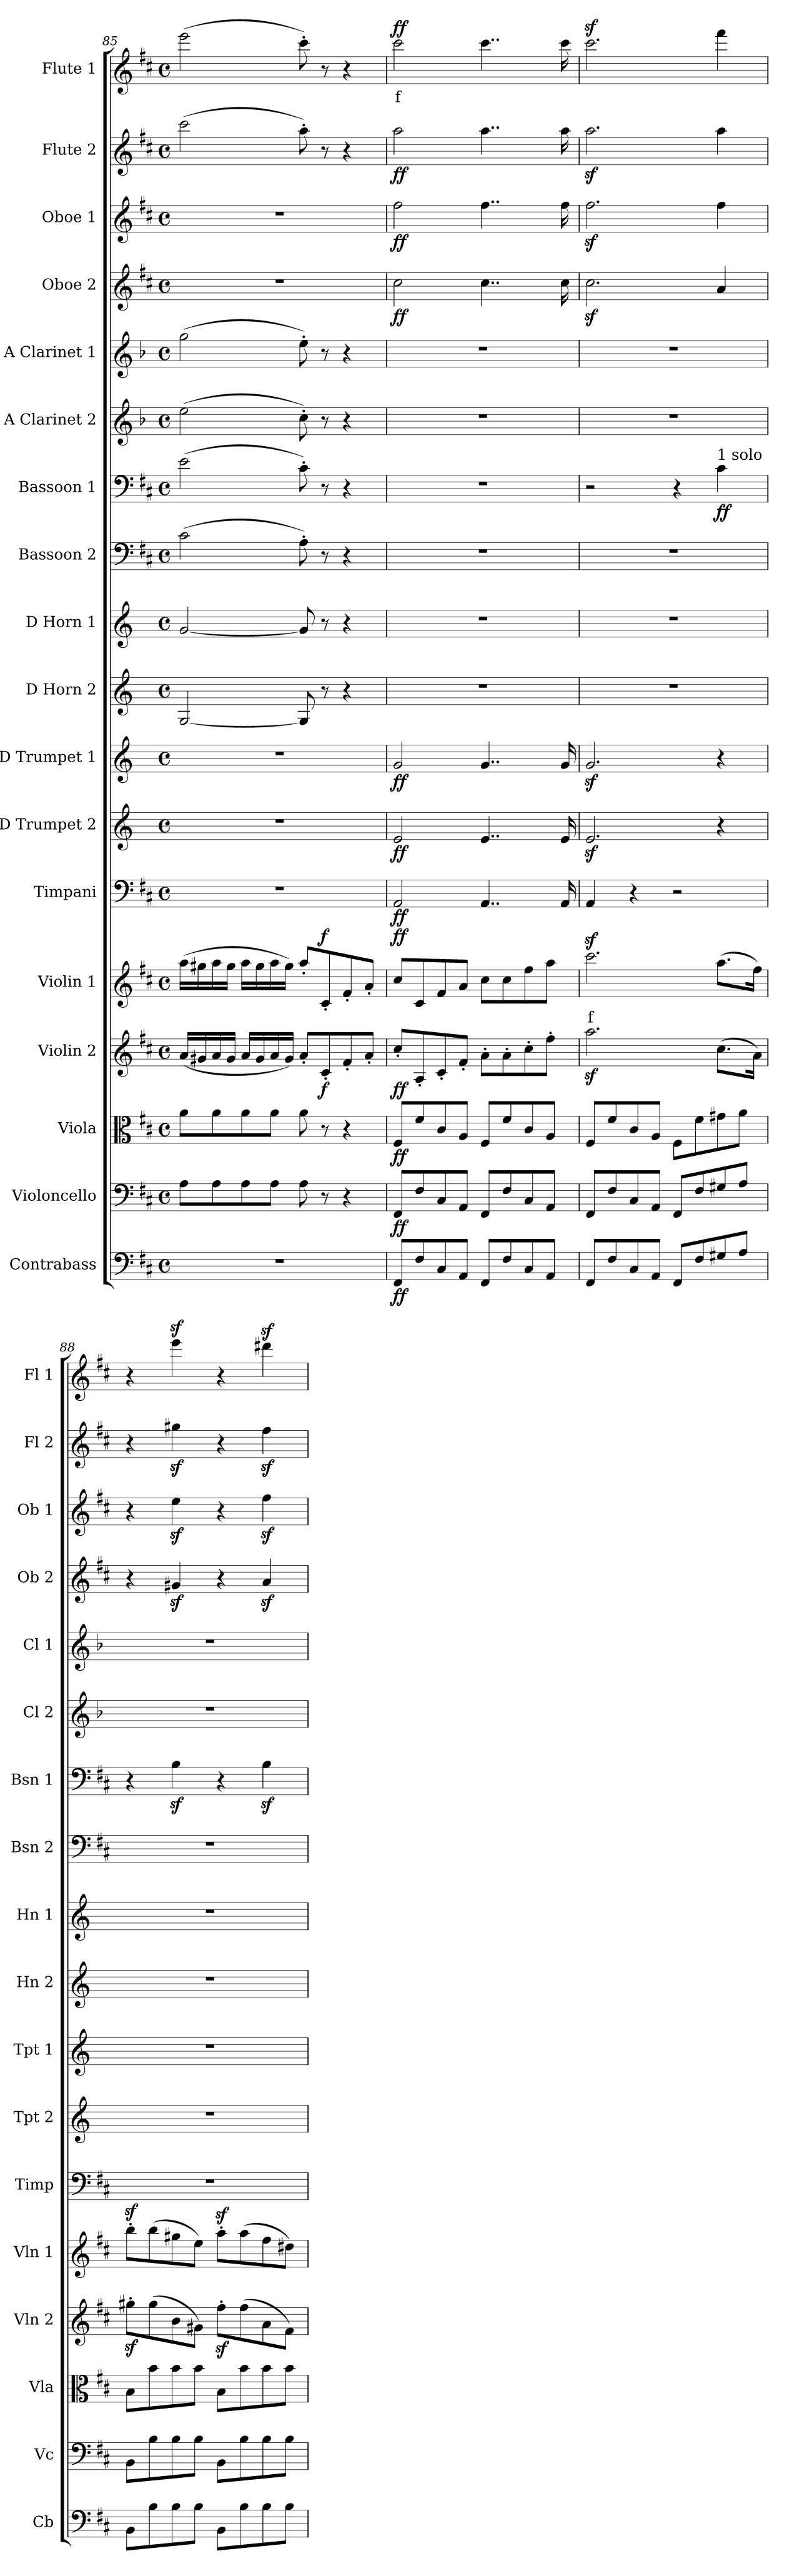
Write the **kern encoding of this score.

**kern	**dynam	**kern	**dynam	**kern	**dynam	**kern	**dynam	**kern	**text	**dynam	**kern	**dynam	**kern	**dynam	**kern	**dynam	**kern	**kern	**kern	**kern	**dynam	**kern	**kern	**kern	**dynam	**kern	**dynam	**kern	**dynam	**kern	**text	**dynam
*part18	*part18	*part17	*part17	*part16	*part16	*part15	*part15	*part14	*part14	*part14	*part13	*part13	*part12	*part12	*part11	*part11	*part10	*part9	*part8	*part7	*part7	*part6	*part5	*part4	*part4	*part3	*part3	*part2	*part2	*part1	*part1	*part1
*staff18	*staff18	*staff17	*staff17	*staff16	*staff16	*staff15	*staff15	*staff14	*staff14	*staff14	*staff13	*staff13	*staff12	*staff12	*staff11	*staff11	*staff10	*staff9	*staff8	*staff7	*staff7	*staff6	*staff5	*staff4	*staff4	*staff3	*staff3	*staff2	*staff2	*staff1	*staff1	*staff1
*I"Contrabass	*	*I"Violoncello	*	*I"Viola	*	*I"Violin 2	*	*I"Violin 1	*	*	*I"Timpani	*	*I"D Trumpet 2	*	*I"D Trumpet 1	*	*I"D Horn 2	*I"D Horn 1	*I"Bassoon 2	*I"Bassoon 1	*	*I"A Clarinet 2	*I"A Clarinet 1	*I"Oboe 2	*	*I"Oboe 1	*	*I"Flute 2	*	*I"Flute 1	*	*
*I'Cb	*	*I'Vc	*	*I'Vla	*	*I'Vln 2	*	*I'Vln 1	*	*	*I'Timp	*	*I'Tpt 2	*	*I'Tpt 1	*	*I'Hn 2	*I'Hn 1	*I'Bsn 2	*I'Bsn 1	*	*I'Cl 2	*I'Cl 1	*I'Ob 2	*	*I'Ob 1	*	*I'Fl 2	*	*I'Fl 1	*	*
*clefF4	*	*clefF4	*	*clefC3	*	*clefG2	*	*clefG2	*	*	*clefF4	*	*clefG2	*	*clefG2	*	*clefG2	*clefG2	*clefF4	*clefF4	*	*clefG2	*clefG2	*clefG2	*	*clefG2	*	*clefG2	*	*clefG2	*	*
*ITrd7c12	*	*	*	*	*	*	*	*	*	*	*	*	*ITrd-1c-2	*	*ITrd-1c-2	*	*ITrd6c10	*ITrd6c10	*	*	*	*ITrd2c3	*ITrd2c3	*	*	*	*	*	*	*	*	*
*k[f#c#]	*	*k[f#c#]	*	*k[f#c#]	*	*k[f#c#]	*	*k[f#c#]	*	*	*k[f#c#]	*	*k[f#c#]	*	*k[f#c#]	*	*k[f#c#]	*k[f#c#]	*k[f#c#]	*k[f#c#]	*	*k[f#c#]	*k[f#c#]	*k[f#c#]	*	*k[f#c#]	*	*k[f#c#]	*	*k[f#c#]	*	*
*M4/4	*	*M4/4	*	*M4/4	*	*M4/4	*	*M4/4	*	*	*M4/4	*	*M4/4	*	*M4/4	*	*M4/4	*M4/4	*M4/4	*M4/4	*	*M4/4	*M4/4	*M4/4	*	*M4/4	*	*M4/4	*	*M4/4	*	*
*met(c)	*	*met(c)	*	*met(c)	*	*met(c)	*	*met(c)	*	*	*met(c)	*	*met(c)	*	*met(c)	*	*met(c)	*met(c)	*met(c)	*met(c)	*	*met(c)	*met(c)	*met(c)	*	*met(c)	*	*met(c)	*	*met(c)	*	*
=85	=85	=85	=85	=85	=85	=85	=85	=85	=85	=85	=85	=85	=85	=85	=85	=85	=85	=85	=85	=85	=85	=85	=85	=85	=85	=85	=85	=85	=85	=85	=85	=85
1r	.	8A\L	.	8a\L	.	(16a/LL	.	(16aa\LL	.	.	1r	.	1r	.	1r	.	[2AA/	[2A/	(2c#\	(2e\	.	(2cc#\	(2ee\	1r	.	1r	.	(2ccc#\	.	(2eee\	.	.
.	.	.	.	.	.	16g#X/	.	16gg#X\	.	.	.	.	.	.	.	.	.	.	.	.	.	.	.	.	.	.	.	.	.	.	.	.
.	.	8A\	.	8a\	.	16a/	.	16aa\	.	.	.	.	.	.	.	.	.	.	.	.	.	.	.	.	.	.	.	.	.	.	.	.
.	.	.	.	.	.	16g#/JJ	.	16gg#\JJ	.	.	.	.	.	.	.	.	.	.	.	.	.	.	.	.	.	.	.	.	.	.	.	.
.	.	8A\	.	8a\	.	16a/LL	.	16aa\LL	.	.	.	.	.	.	.	.	.	.	.	.	.	.	.	.	.	.	.	.	.	.	.	.
.	.	.	.	.	.	16g#/	.	16gg#\	.	.	.	.	.	.	.	.	.	.	.	.	.	.	.	.	.	.	.	.	.	.	.	.
.	.	8A\J	.	8a\J	.	16a/	.	16aa\	.	.	.	.	.	.	.	.	.	.	.	.	.	.	.	.	.	.	.	.	.	.	.	.
.	.	.	.	.	.	16g#/JJ)	.	16gg#\JJ)	.	.	.	.	.	.	.	.	.	.	.	.	.	.	.	.	.	.	.	.	.	.	.	.
.	.	8A\	.	8a\	.	8a'/L	.	8aa'/L	.	.	.	.	.	.	.	.	8AA/]	8A/]	8A'\)	8c#'\)	.	8a'\)	8cc#'\)	.	.	.	.	8aa'\)	.	8ccc#'\)	.	.
!	!	!	!	!	!	!	!LO:DY:b	!	!	!LO:DY:b	!	!	!	!	!	!	!	!	!	!	!	!	!	!	!	!	!	!	!	!	!	!
.	.	8r	.	8r	.	8c#'/	f	8c#'/	.	f	.	.	.	.	.	.	8r	8r	8r	8r	.	8r	8r	.	.	.	.	8r	.	8r	.	.
.	.	4r	.	4r	.	8f#'/	.	8f#'/	.	.	.	.	.	.	.	.	4r	4r	4r	4r	.	4r	4r	.	.	.	.	4r	.	4r	.	.
.	.	.	.	.	.	8a'/J	.	8a'/J	.	.	.	.	.	.	.	.	.	.	.	.	.	.	.	.	.	.	.	.	.	.	.	.
!!LO:PB:g=z
=86	=86	=86	=86	=86	=86	=86	=86	=86	=86	=86	=86	=86	=86	=86	=86	=86	=86	=86	=86	=86	=86	=86	=86	=86	=86	=86	=86	=86	=86	=86	=86	=86
!	!LO:DY:b	!	!LO:DY:b	!	!LO:DY:b	!	!LO:DY:b	!	!	!LO:DY:b	!	!LO:DY:b	!	!LO:DY:b	!	!LO:DY:b	!	!	!	!	!	!	!	!	!LO:DY:b	!	!LO:DY:b	!	!LO:DY:b	!	!LO:LY:b:color=#FF0000	!LO:DY:b
8FFF#/L	ff	8FF#/L	ff	8F#/L	ff	8cc#'/L	ff	8cc#/L	.	ff	2AA/	ff	2f#/	ff	2a/	ff	1r	1r	1r	1r	.	1r	1r	2cc#\	ff	2ff#\	ff	2aa\	ff	2ccc#\	f	ff
8FF#/	.	8F#/	.	8f#/	.	8A'/	.	8c#/	.	.	.	.	.	.	.	.	.	.	.	.	.	.	.	.	.	.	.	.	.	.	.	.
8CC#/	.	8C#/	.	8c#/	.	8c#'/	.	8f#/	.	.	.	.	.	.	.	.	.	.	.	.	.	.	.	.	.	.	.	.	.	.	.	.
8AAA/J	.	8AA/J	.	8A/J	.	8f#'/J	.	8a/J	.	.	.	.	.	.	.	.	.	.	.	.	.	.	.	.	.	.	.	.	.	.	.	.
8FFF#/L	.	8FF#/L	.	8F#/L	.	8a'\L	.	8cc#\L	.	.	4..AA/	.	4..f#/	.	4..a/	.	.	.	.	.	.	.	.	4..cc#\	.	4..ff#\	.	4..aa\	.	4..ccc#\	.	.
8FF#/	.	8F#/	.	8f#/	.	8a'\	.	8cc#\	.	.	.	.	.	.	.	.	.	.	.	.	.	.	.	.	.	.	.	.	.	.	.	.
8CC#/	.	8C#/	.	8c#/	.	8cc#'\	.	8ff#\	.	.	.	.	.	.	.	.	.	.	.	.	.	.	.	.	.	.	.	.	.	.	.	.
8AAA/J	.	8AA/J	.	8A/J	.	8ff#'\J	.	8aa\J	.	.	.	.	.	.	.	.	.	.	.	.	.	.	.	.	.	.	.	.	.	.	.	.
.	.	.	.	.	.	.	.	.	.	.	16AA/	.	16f#/	.	16a/	.	.	.	.	.	.	.	.	16cc#\	.	16ff#\	.	16aa\	.	16ccc#\	.	.
=87	=87	=87	=87	=87	=87	=87	=87	=87	=87	=87	=87	=87	=87	=87	=87	=87	=87	=87	=87	=87	=87	=87	=87	=87	=87	=87	=87	=87	=87	=87	=87	=87
!	!	!	!	!	!	!	!	!	!LO:LY:b:color=#FF0000	!	!	!	!	!	!	!	!	!	!	!	!	!	!	!	!	!	!	!	!	!	!	!
8FFF#/L	.	8FF#/L	.	8F#/L	.	2.aaz<\	.	2.ccc#z<\	f	.	4AA/	.	2.f#z</	.	2.az</	.	1r	1r	1r	2r	.	1r	1r	2.cc#z<\	.	2.ff#z<\	.	2.aaz<\	.	2.ccc#z<\	.	.
8FF#/	.	8F#/	.	8f#/	.	.	.	.	.	.	.	.	.	.	.	.	.	.	.	.	.	.	.	.	.	.	.	.	.	.	.	.
8CC#/	.	8C#/	.	8c#/	.	.	.	.	.	.	4r	.	.	.	.	.	.	.	.	.	.	.	.	.	.	.	.	.	.	.	.	.
8AAA/J	.	8AA/J	.	8A/J	.	.	.	.	.	.	.	.	.	.	.	.	.	.	.	.	.	.	.	.	.	.	.	.	.	.	.	.
8FFF#/L	.	8FF#/L	.	8F#\L	.	.	.	.	.	.	2r	.	.	.	.	.	.	.	.	4r	.	.	.	.	.	.	.	.	.	.	.	.
8FF#/	.	8F#/	.	8f#\	.	.	.	.	.	.	.	.	.	.	.	.	.	.	.	.	.	.	.	.	.	.	.	.	.	.	.	.
!	!	!	!	!	!	!	!	!	!	!	!	!	!	!	!	!	!	!	!	!LO:TX:a:t=1 solo	!	!	!	!	!	!	!	!	!	!	!	!
!	!	!	!	!	!	!	!	!	!	!	!	!	!	!	!	!	!	!	!	!	!LO:DY:b	!	!	!	!	!	!	!	!	!	!	!
8GG#X/	.	8G#X/	.	8g#X\	.	(8.cc#\L	.	(8.aa\L	.	.	.	.	4r	.	4r	.	.	.	.	4c#\	ff	.	.	4a/	.	4ff#\	.	4aa\	.	4fff#\	.	.
8AA/J	.	8A/J	.	8a\J	.	.	.	.	.	.	.	.	.	.	.	.	.	.	.	.	.	.	.	.	.	.	.	.	.	.	.	.
.	.	.	.	.	.	16a\Jk)	.	16ff#\Jk)	.	.	.	.	.	.	.	.	.	.	.	.	.	.	.	.	.	.	.	.	.	.	.	.
=88	=88	=88	=88	=88	=88	=88	=88	=88	=88	=88	=88	=88	=88	=88	=88	=88	=88	=88	=88	=88	=88	=88	=88	=88	=88	=88	=88	=88	=88	=88	=88	=88
8BBB\L	.	8BB\L	.	8B\L	.	8gg#Xz<'\L	.	8bbz<'\L	.	.	1r	.	1r	.	1r	.	1r	1r	1r	4r	.	1r	1r	4r	.	4r	.	4r	.	4r	.	.
8BB\	.	8B\	.	8b\	.	(8gg#\	.	(8bb\	.	.	.	.	.	.	.	.	.	.	.	.	.	.	.	.	.	.	.	.	.	.	.	.
8BB\	.	8B\	.	8b\	.	8b\	.	8gg#X\	.	.	.	.	.	.	.	.	.	.	.	4Bz<\	.	.	.	4g#Xz</	.	4eez<\	.	4gg#Xz<\	.	4eeez<\	.	.
8BB\J	.	8B\J	.	8b\J	.	8g#X\J)	.	8ee\J)	.	.	.	.	.	.	.	.	.	.	.	.	.	.	.	.	.	.	.	.	.	.	.	.
8BBB\L	.	8BB\L	.	8B\L	.	8ff#z<'\L	.	8aaz<'\L	.	.	.	.	.	.	.	.	.	.	.	4r	.	.	.	4r	.	4r	.	4r	.	4r	.	.
8BB\	.	8B\	.	8b\	.	(8ff#\	.	(8aa\	.	.	.	.	.	.	.	.	.	.	.	.	.	.	.	.	.	.	.	.	.	.	.	.
8BB\	.	8B\	.	8b\	.	8a\	.	8ff#\	.	.	.	.	.	.	.	.	.	.	.	4Bz<\	.	.	.	4az</	.	4ff#z<\	.	4ff#z<\	.	4ddd#Xz<\	.	.
8BB\J	.	8B\J	.	8b\J	.	8f#\J)	.	8dd#X\J)	.	.	.	.	.	.	.	.	.	.	.	.	.	.	.	.	.	.	.	.	.	.	.	.
=	=	=	=	=	=	=	=	=	=	=	=	=	=	=	=	=	=	=	=	=	=	=	=	=	=	=	=	=	=	=	=	=
*-	*-	*-	*-	*-	*-	*-	*-	*-	*-	*-	*-	*-	*-	*-	*-	*-	*-	*-	*-	*-	*-	*-	*-	*-	*-	*-	*-	*-	*-	*-	*-	*-
